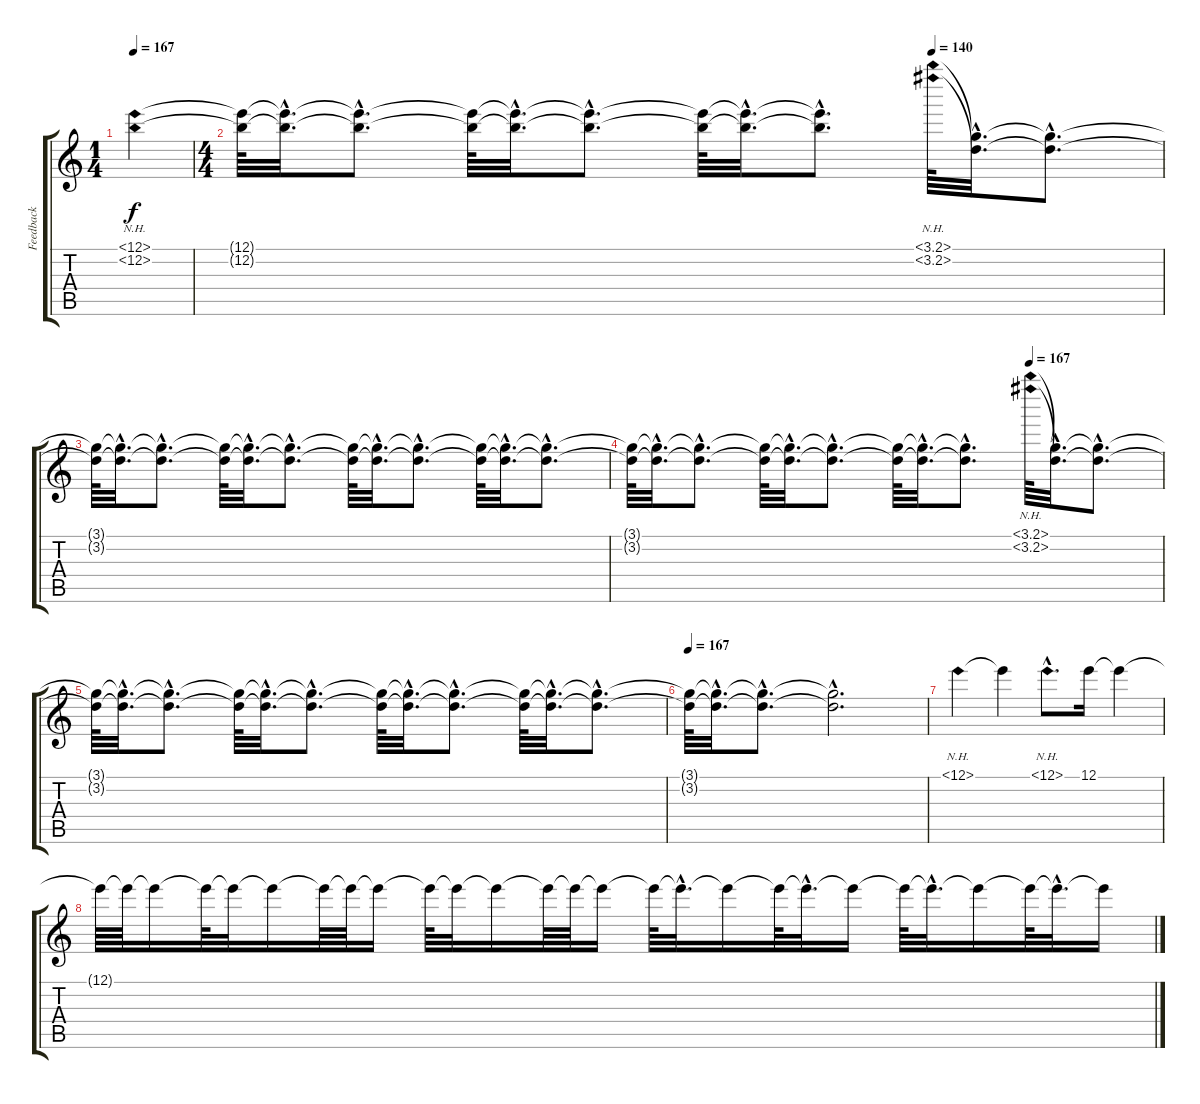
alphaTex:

\track ("Feedback" "Feedback") {instrument guitarharmonics}
\staff {score tabs}
\tuning (E4 B3 G3 D3 A2 E2) {hide}
\ts (1 4)
\tempo 167
\tempo 130
\tempo 167
\clef g2
\ks c
(12.1{nh} 12.2{nh}).4{dy f volume 9 instrument guitarharmonics} |
\ts (4 4)
\tempo (140 0.75)
(12.1{t} 12.2{t}).64{volume 16} (12.1{hac t} 12.2{hac t}).32{d volume 9} (12.1{hac t} 12.2{hac t}).8{d} (12.1{t} 12.2{t}).64{volume 16} (12.1{hac t} 12.2{hac t}).32{d volume 9} (12.1{hac t} 12.2{hac t}).8{d} (12.1{t} 12.2{t}).64{volume 16} (12.1{hac t} 12.2{hac t}).32{d volume 9} (12.1{hac t} 12.2{hac t}).8{d} (3.1{nh} 3.2{nh}).64{volume 5} (3.1{hac t} 3.2{hac t}).32{d volume 9} (3.1{hac t} 3.2{hac t}).8{d} |
(3.1{t} 3.2{t}).64{volume 16} (3.1{hac t} 3.2{hac t}).32{d volume 9} (3.1{hac t} 3.2{hac t}).8{d} (3.1{t} 3.2{t}).64{volume 16} (3.1{hac t} 3.2{hac t}).32{d volume 9} (3.1{hac t} 3.2{hac t}).8{d} (3.1{t} 3.2{t}).64{volume 16} (3.1{hac t} 3.2{hac t}).32{d volume 9} (3.1{hac t} 3.2{hac t}).8{d} (3.1{t} 3.2{t}).64{volume 16} (3.1{hac t} 3.2{hac t}).32{d volume 9} (3.1{hac t} 3.2{hac t}).8{d} |
\tempo (167 0.75)
(3.1{t} 3.2{t}).64{volume 16} (3.1{hac t} 3.2{hac t}).32{d volume 9} (3.1{hac t} 3.2{hac t}).8{d} (3.1{t} 3.2{t}).64{volume 16} (3.1{hac t} 3.2{hac t}).32{d volume 9} (3.1{hac t} 3.2{hac t}).8{d} (3.1{t} 3.2{t}).64{volume 16} (3.1{hac t} 3.2{hac t}).32{d volume 9} (3.1{hac t} 3.2{hac t}).8{d} (3.1{nh} 3.2{nh}).64{volume 5} (3.1{hac t} 3.2{hac t}).32{d volume 9} (3.1{hac t} 3.2{hac t}).8{d} |
(3.1{t} 3.2{t}).64{volume 16} (3.1{hac t} 3.2{hac t}).32{d volume 9} (3.1{hac t} 3.2{hac t}).8{d} (3.1{t} 3.2{t}).64{volume 16} (3.1{hac t} 3.2{hac t}).32{d volume 9} (3.1{hac t} 3.2{hac t}).8{d} (3.1{t} 3.2{t}).64{volume 16} (3.1{hac t} 3.2{hac t}).32{d volume 9} (3.1{hac t} 3.2{hac t}).8{d} (3.1{t} 3.2{t}).64{volume 16} (3.1{hac t} 3.2{hac t}).32{d volume 9} (3.1{hac t} 3.2{hac t}).8{d} |
\tempo 167
(3.1{t} 3.2{t}).64{volume 16} (3.1{hac t} 3.2{hac t}).32{d volume 9} (3.1{hac t} 3.2{hac t}).8{d} (3.1{hac t} 3.2{hac t}).2{d volume 16} |
12.1{nh}.4 12.1{t}.4{volume 9} 12.1{nh hac}.8{d volume 5} 12.1.16{volume 5} 12.1{t}.4{volume 9} |
12.1{t}.64{volume 16} 12.1{t}.64{volume 9} 12.1{t}.16 12.1{t}.64{volume 16} 12.1{t}.32{volume 9} 12.1{t}.16 12.1{t}.64{volume 16} 12.1{t}.64{volume 9} 12.1{t}.16 12.1{t}.64{volume 16} 12.1{t}.32{volume 9} 12.1{t}.16 12.1{t}.64{volume 16} 12.1{t}.64{volume 9} 12.1{t}.16 12.1{t}.64 12.1{hac t}.32{d} 12.1{t}.16 12.1{t}.64 12.1{hac t}.32{d} 12.1{t}.16 12.1{t}.64 12.1{hac t}.32{d} 12.1{t}.16 12.1{t}.64 12.1{hac t}.32{d} 12.1{t}.16
